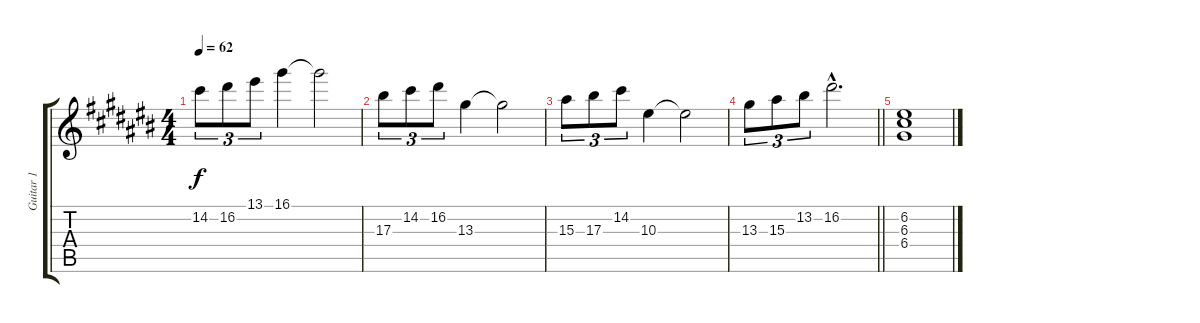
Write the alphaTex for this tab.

\track ("Guitar 1" "Guitar 1") {instrument distortionguitar}
\staff {score tabs}
\tuning (E4 B3 G3 D3 A2 E2) {hide}
\ts (4 4)
\tempo 62
\clef g2
\ks c#
14.2.8{tu (3 2) dy f volume 6} 16.2.8{tu (3 2)} 13.1.8{tu (3 2)} 16.1.4 16.1{t}.2{volume 5} |
17.3.8{tu (3 2) volume 4} 14.2.8{tu (3 2)} 16.2.8{tu (3 2)} 13.3.4 13.3{t}.2{volume 3} |
15.3.8{tu (3 2) volume 2} 17.3.8{tu (3 2)} 14.2.8{tu (3 2)} 10.3.4 10.3{t}.2{volume 1} |
\barLineRight lightlight
13.3.8{tu (3 2) volume 0} 15.3.8{tu (3 2)} 13.2.8{tu (3 2)} 16.2{hac}.2{d} |
(6.2 6.3 6.4).1
